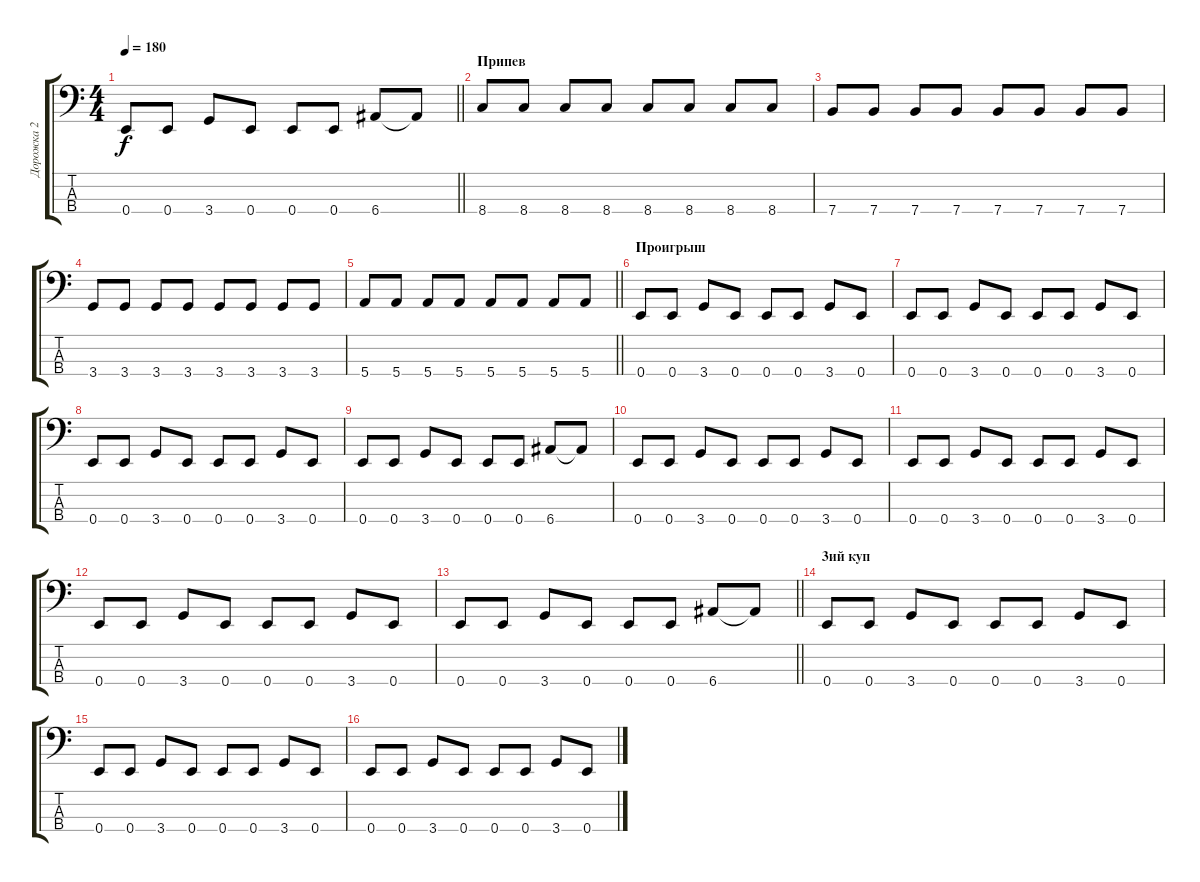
\track ("Дорожка 2" "Дорожка 2") {instrument electricbasspick}
\staff {score tabs}
\tuning (G2 D2 A1 E1) {hide}
\ts (4 4)
\tempo 180
\clef f4
\barLineRight lightlight
\ks c
0.4.8{dy f} 0.4.8 3.4.8 0.4.8 0.4.8 0.4.8 6.4.8 6.4{t}.8 |
\section ("" "Припев")
8.4.8 8.4.8 8.4.8 8.4.8 8.4.8 8.4.8 8.4.8 8.4.8 |
7.4.8 7.4.8 7.4.8 7.4.8 7.4.8 7.4.8 7.4.8 7.4.8 |
3.4.8 3.4.8 3.4.8 3.4.8 3.4.8 3.4.8 3.4.8 3.4.8 |
\barLineRight lightlight
5.4.8 5.4.8 5.4.8 5.4.8 5.4.8 5.4.8 5.4.8 5.4.8 |
\section ("" "Проигрыш")
0.4.8 0.4.8 3.4.8 0.4.8 0.4.8 0.4.8 3.4.8 0.4.8 |
0.4.8 0.4.8 3.4.8 0.4.8 0.4.8 0.4.8 3.4.8 0.4.8 |
0.4.8 0.4.8 3.4.8 0.4.8 0.4.8 0.4.8 3.4.8 0.4.8 |
0.4.8 0.4.8 3.4.8 0.4.8 0.4.8 0.4.8 6.4.8 6.4{t}.8 |
0.4.8 0.4.8 3.4.8 0.4.8 0.4.8 0.4.8 3.4.8 0.4.8 |
0.4.8 0.4.8 3.4.8 0.4.8 0.4.8 0.4.8 3.4.8 0.4.8 |
0.4.8 0.4.8 3.4.8 0.4.8 0.4.8 0.4.8 3.4.8 0.4.8 |
\barLineRight lightlight
0.4.8 0.4.8 3.4.8 0.4.8 0.4.8 0.4.8 6.4.8 6.4{t}.8 |
\section ("" "3ий куп")
0.4.8 0.4.8 3.4.8 0.4.8 0.4.8 0.4.8 3.4.8 0.4.8 |
0.4.8 0.4.8 3.4.8 0.4.8 0.4.8 0.4.8 3.4.8 0.4.8 |
0.4.8 0.4.8 3.4.8 0.4.8 0.4.8 0.4.8 3.4.8 0.4.8
